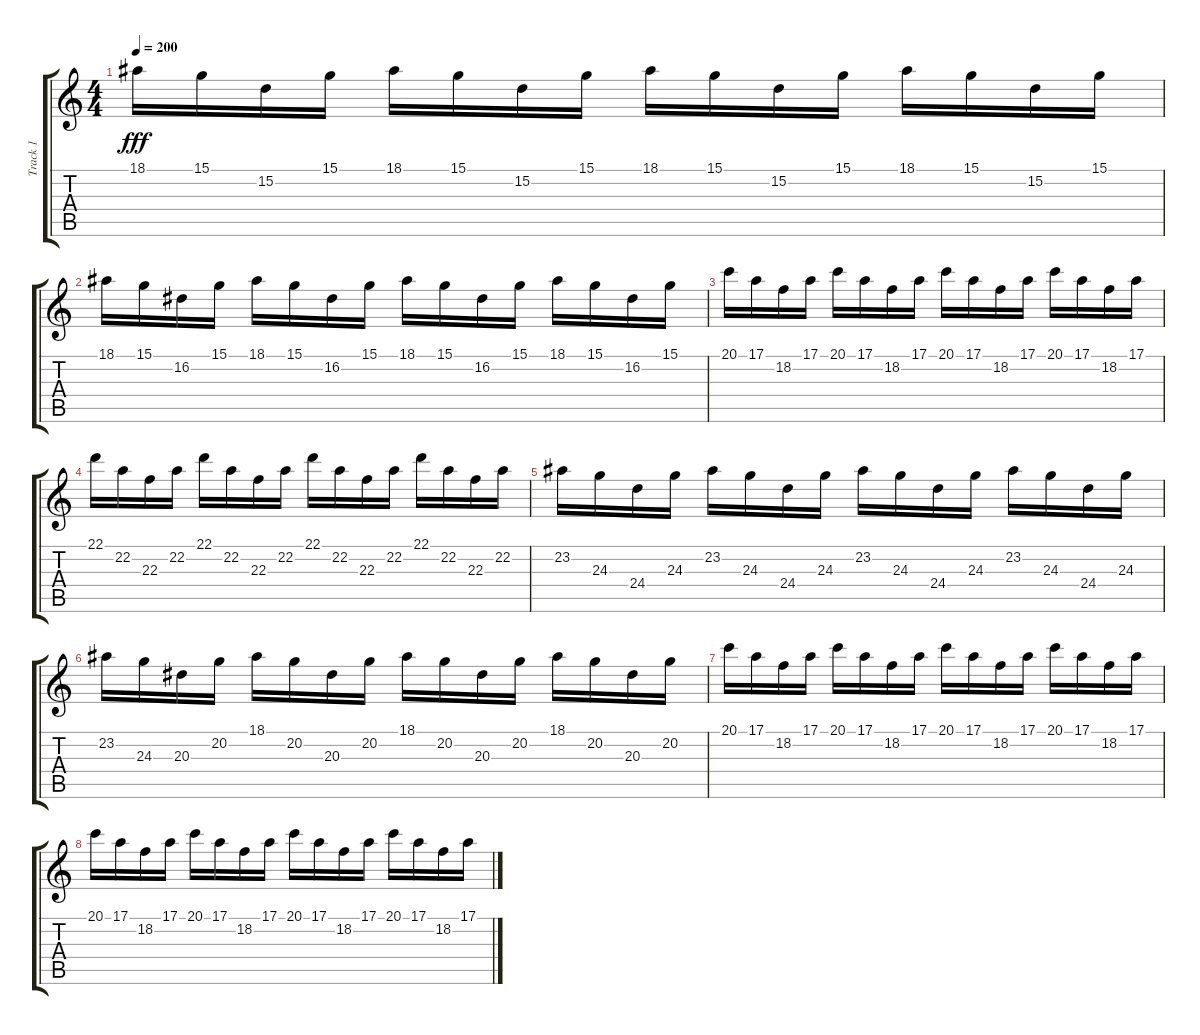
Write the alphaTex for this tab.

\track ("Track 1" "Track 1") {instrument viola}
\staff {score tabs}
\tuning (E4 B3 G3 D3 A2 E2) {hide}
\ts (4 4)
\tempo 200
\clef g2
\ks c
18.1.16{dy fff} 15.1.16 15.2.16 15.1.16 18.1.16 15.1.16 15.2.16 15.1.16 18.1.16 15.1.16 15.2.16 15.1.16 18.1.16 15.1.16 15.2.16 15.1.16 |
18.1.16 15.1.16 16.2.16 15.1.16 18.1.16 15.1.16 16.2.16 15.1.16 18.1.16 15.1.16 16.2.16 15.1.16 18.1.16 15.1.16 16.2.16 15.1.16 |
20.1.16 17.1.16 18.2.16 17.1.16 20.1.16 17.1.16 18.2.16 17.1.16 20.1.16 17.1.16 18.2.16 17.1.16 20.1.16 17.1.16 18.2.16 17.1.16 |
22.1.16 22.2.16 22.3.16 22.2.16 22.1.16 22.2.16 22.3.16 22.2.16 22.1.16 22.2.16 22.3.16 22.2.16 22.1.16 22.2.16 22.3.16 22.2.16 |
23.2.16 24.3.16 24.4.16 24.3.16 23.2.16 24.3.16 24.4.16 24.3.16 23.2.16 24.3.16 24.4.16 24.3.16 23.2.16 24.3.16 24.4.16 24.3.16 |
23.2.16 24.3.16 20.3.16 20.2.16 18.1.16 20.2.16 20.3.16 20.2.16 18.1.16 20.2.16 20.3.16 20.2.16 18.1.16 20.2.16 20.3.16 20.2.16 |
20.1.16 17.1.16 18.2.16 17.1.16 20.1.16 17.1.16 18.2.16 17.1.16 20.1.16 17.1.16 18.2.16 17.1.16 20.1.16 17.1.16 18.2.16 17.1.16 |
20.1.16 17.1.16 18.2.16 17.1.16 20.1.16 17.1.16 18.2.16 17.1.16 20.1.16 17.1.16 18.2.16 17.1.16 20.1.16 17.1.16 18.2.16 17.1.16
